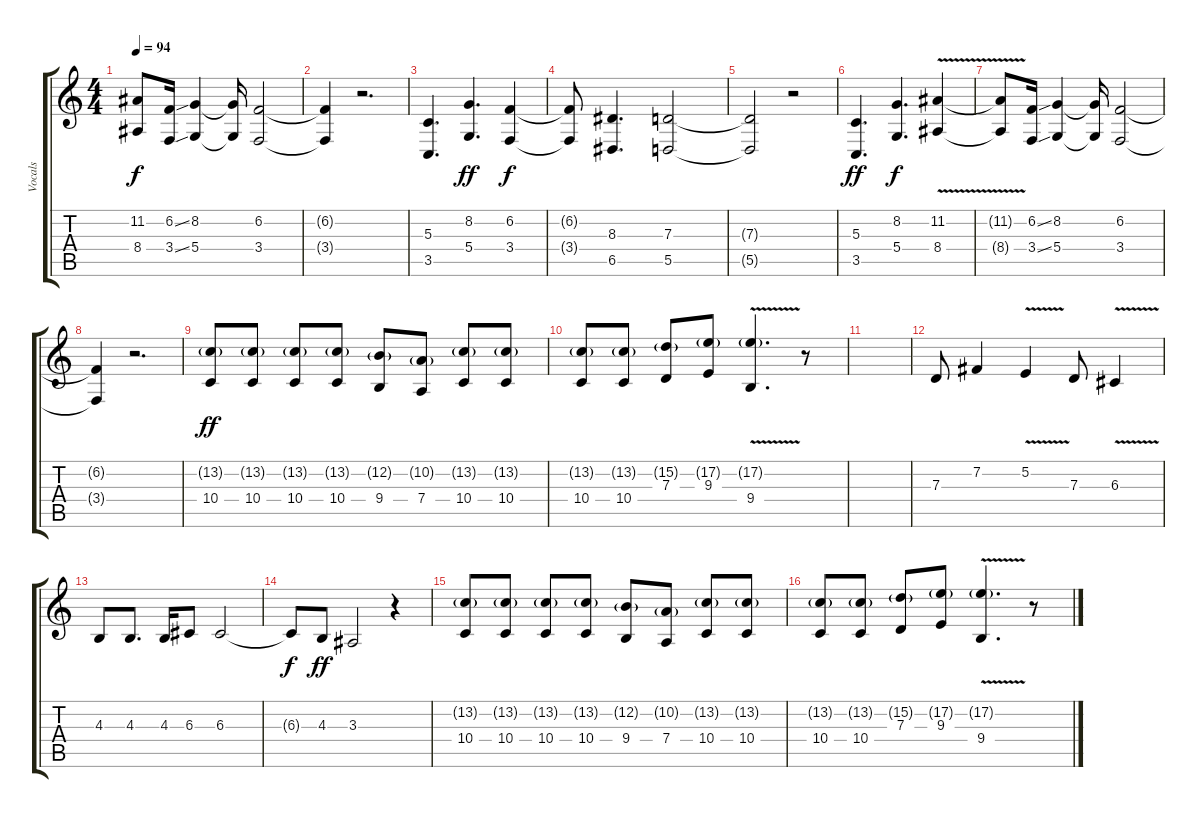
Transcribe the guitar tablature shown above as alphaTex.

\track ("Vocals" "Vocals") {instrument voiceoohs}
\staff {score tabs}
\tuning (E4 B3 G3 D3 A2 E2) {hide}
\ts (4 4)
\tempo 94
\clef g2
\ks c
(11.2{t} 8.4{t}).8{dy f} (6.2{ss} 3.4{ss}).16 (8.2 5.4).4 (8.2{t} 5.4{t}).16 (6.2 3.4).2 |
(6.2{t} 3.4{t}).4 r.2{d} |
(5.3 3.5).4{d} (8.2 5.4).4{d dy ff} (6.2 3.4).4{dy f} |
(6.2{t} 3.4{t}).8 (8.3 6.5).4{d} (7.3 5.5).2 |
(7.3{t} 5.5{t}).2 r.2 |
(5.3 3.5).4{d dy ff} (8.2 5.4).4{d dy f} (11.2{v} 8.4{v}).4 |
(11.2{t} 8.4{t}).8 (6.2{ss} 3.4{ss}).16 (8.2 5.4).4 (8.2{t} 5.4{t}).16 (6.2 3.4).2 |
(6.2{t} 3.4{t}).4 r.2{d} |
(13.2{g} 10.4).8{dy ff} (13.2{g} 10.4).8 (13.2{g} 10.4).8 (13.2{g} 10.4).8 (12.2{g} 9.4).8 (10.2{g} 7.4).8 (13.2{g} 10.4).8 (13.2{g} 10.4).8 |
(13.2{g} 10.4).8 (13.2{g} 10.4).8 (15.2{g} 7.3).8 (17.2{g} 9.3).8 (17.2{v g} 9.4{v}).4{d} r.8 |
|
7.3.8 7.2.4 5.2{v}.4 7.3.8 6.3{v}.4 |
4.3.8 4.3.8{d} 4.3.16 6.3.8 6.3.2 |
6.3{t}.8{dy f} 4.3.8{dy ff} 3.3.2 r.4 |
(13.2{g} 10.4).8 (13.2{g} 10.4).8 (13.2{g} 10.4).8 (13.2{g} 10.4).8 (12.2{g} 9.4).8 (10.2{g} 7.4).8 (13.2{g} 10.4).8 (13.2{g} 10.4).8 |
(13.2{g} 10.4).8 (13.2{g} 10.4).8 (15.2{g} 7.3).8 (17.2{g} 9.3).8 (17.2{v g} 9.4{v}).4{d} r.8
